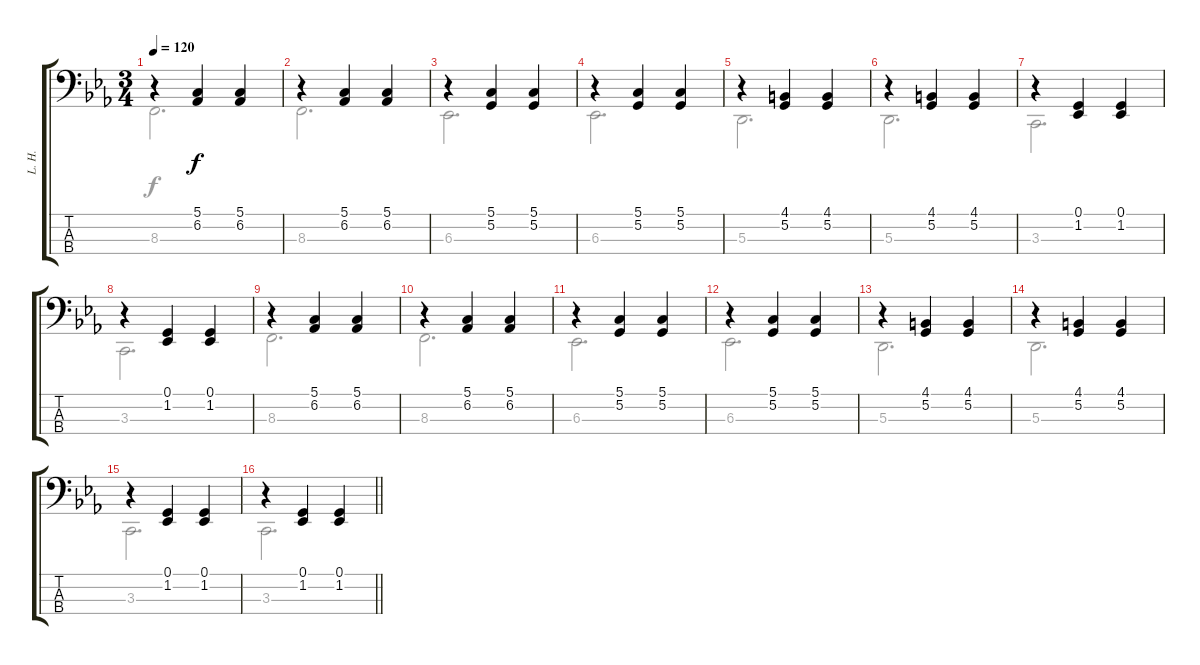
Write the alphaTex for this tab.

\track ("L. H." "L. H.") {instrument brightacousticpiano}
\staff {score tabs}
\tuning (G2 D2 A1 E1) {hide}
\voice
\ts (3 4)
\tempo 120
\clef f4
\ks eb
r.4{dy f} (5.1 6.2).4 (5.1 6.2).4 |
r.4 (5.1 6.2).4 (5.1 6.2).4 |
r.4 (5.1 5.2).4 (5.1 5.2).4 |
r.4 (5.1 5.2).4 (5.1 5.2).4 |
r.4 (4.1 5.2).4 (4.1 5.2).4 |
r.4 (4.1 5.2).4 (4.1 5.2).4 |
r.4 (0.1 1.2).4 (0.1 1.2).4 |
r.4 (0.1 1.2).4 (0.1 1.2).4 |
r.4 (5.1 6.2).4 (5.1 6.2).4 |
r.4 (5.1 6.2).4 (5.1 6.2).4 |
r.4 (5.1 5.2).4 (5.1 5.2).4 |
r.4 (5.1 5.2).4 (5.1 5.2).4 |
r.4 (4.1 5.2).4 (4.1 5.2).4 |
r.4 (4.1 5.2).4 (4.1 5.2).4 |
r.4 (0.1 1.2).4 (0.1 1.2).4 |
\barLineRight lightlight
r.4 (0.1 1.2).4 (0.1 1.2).4
\voice
\clef f4
\ottava regular
\simile none
\ks eb
8.3.2{d dy f} |
8.3.2{d} |
6.3.2{d} |
6.3.2{d} |
5.3.2{d} |
5.3.2{d} |
3.3.2{d} |
3.3.2{d} |
8.3.2{d} |
8.3.2{d} |
6.3.2{d} |
6.3.2{d} |
5.3.2{d} |
5.3.2{d} |
3.3.2{d} |
\barLineRight lightlight
3.3.2{d}
